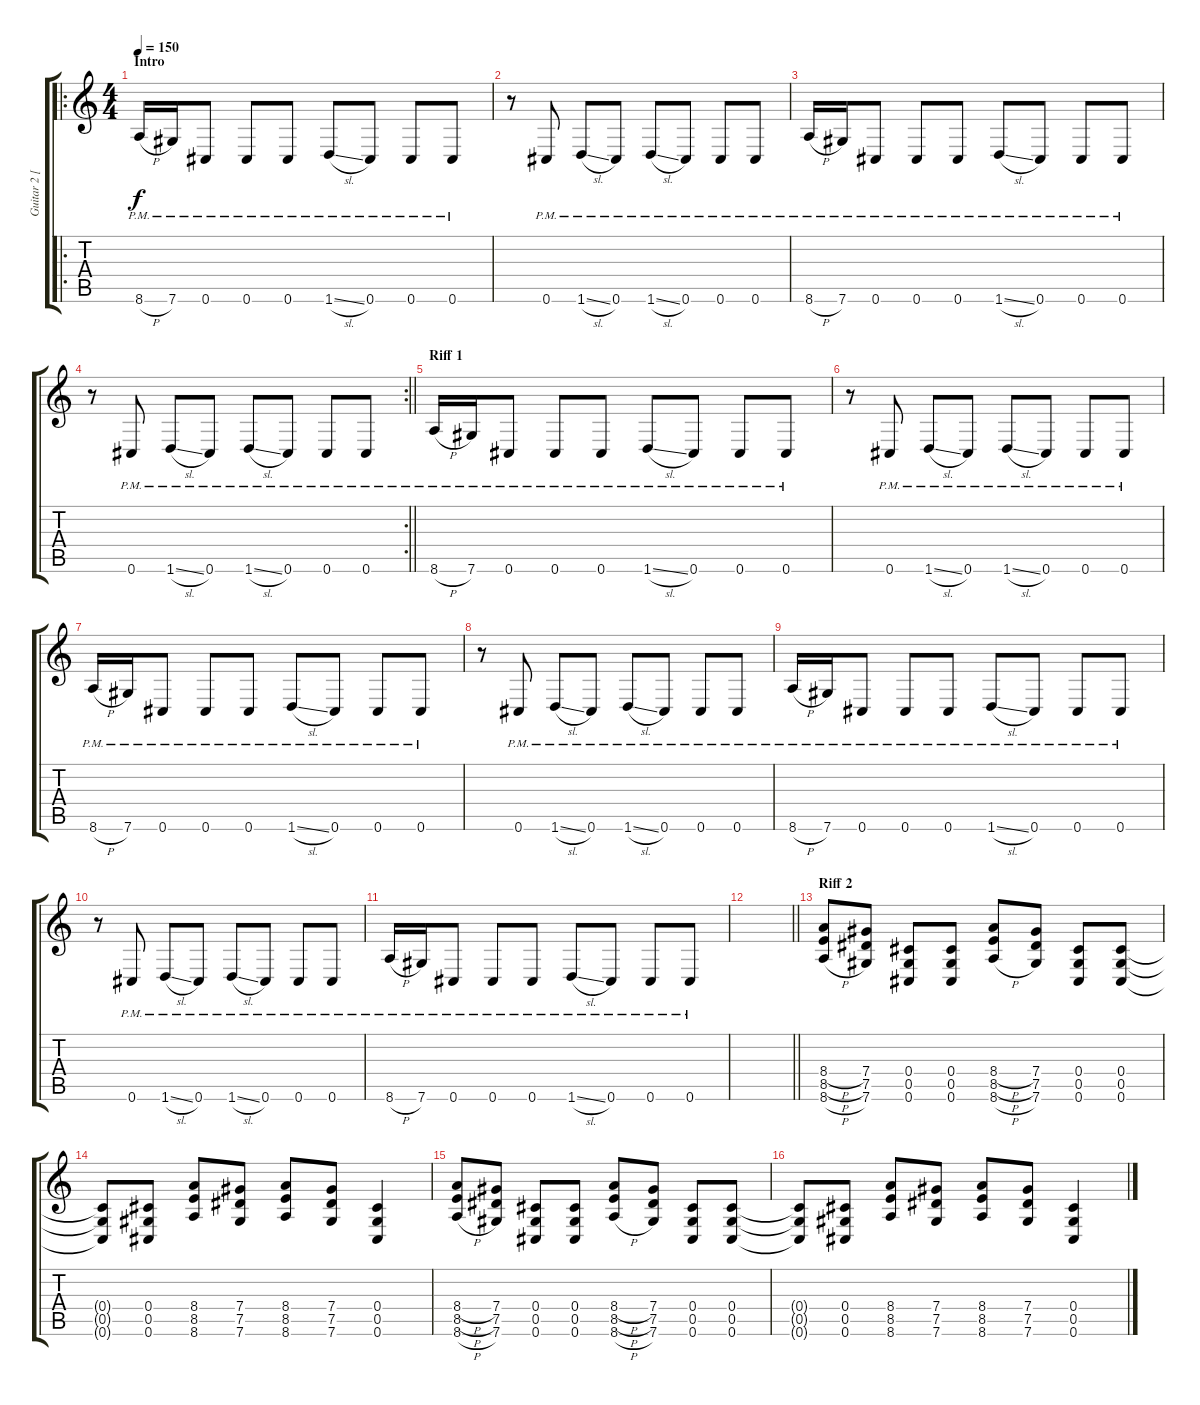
\track ("Guitar 2 [Mike Shinoda]" "Guitar 2 [") {instrument overdrivenguitar}
\staff {score tabs}
\tuning (Eb4 Bb3 Gb3 Db3 Ab2 Db2) {hide}
\ro
\ts (4 4)
\section ("" "Intro")
\tempo 150
\clef g2
\ks c
8.6{h pm}.16{dy f instrument overdrivenguitar} 7.6{pm}.16 0.6{pm}.8 0.6{pm}.8 0.6{pm}.8 1.6{sl pm}.8 0.6{pm}.8 0.6{pm}.8 0.6{pm}.8 |
r.8 0.6{pm}.8 1.6{sl pm}.8 0.6{pm}.8 1.6{sl pm}.8 0.6{pm}.8 0.6{pm}.8 0.6{pm}.8 |
8.6{h pm}.16 7.6{pm}.16 0.6{pm}.8 0.6{pm}.8 0.6{pm}.8 1.6{sl pm}.8 0.6{pm}.8 0.6{pm}.8 0.6{pm}.8 |
\rc 2
\barLineRight lightlight
r.8 0.6{pm}.8 1.6{sl pm}.8 0.6{pm}.8 1.6{sl pm}.8 0.6{pm}.8 0.6{pm}.8 0.6{pm}.8 |
\section ("" "Riff 1")
8.6{h pm}.16 7.6{pm}.16 0.6{pm}.8 0.6{pm}.8 0.6{pm}.8 1.6{sl pm}.8 0.6{pm}.8 0.6{pm}.8 0.6{pm}.8 |
r.8 0.6{pm}.8 1.6{sl pm}.8 0.6{pm}.8 1.6{sl pm}.8 0.6{pm}.8 0.6{pm}.8 0.6{pm}.8 |
8.6{h pm}.16 7.6{pm}.16 0.6{pm}.8 0.6{pm}.8 0.6{pm}.8 1.6{sl pm}.8 0.6{pm}.8 0.6{pm}.8 0.6{pm}.8 |
r.8 0.6{pm}.8 1.6{sl pm}.8 0.6{pm}.8 1.6{sl pm}.8 0.6{pm}.8 0.6{pm}.8 0.6{pm}.8 |
8.6{h pm}.16 7.6{pm}.16 0.6{pm}.8 0.6{pm}.8 0.6{pm}.8 1.6{sl pm}.8 0.6{pm}.8 0.6{pm}.8 0.6{pm}.8 |
r.8 0.6{pm}.8 1.6{sl pm}.8 0.6{pm}.8 1.6{sl pm}.8 0.6{pm}.8 0.6{pm}.8 0.6{pm}.8 |
8.6{h pm}.16 7.6{pm}.16 0.6{pm}.8 0.6{pm}.8 0.6{pm}.8 1.6{sl pm}.8 0.6{pm}.8 0.6{pm}.8 0.6{pm}.8 |
\barLineRight lightlight
|
\section ("" "Riff 2")
(8.4{h} 8.5{h} 8.6{h}).8{volume 13} (7.4 7.5 7.6).8 (0.4 0.5 0.6).8 (0.4 0.5 0.6).8 (8.4{h} 8.5{h} 8.6{h}).8 (7.4 7.5 7.6).8 (0.4 0.5 0.6).8 (0.4 0.5 0.6).8 |
(0.4{t} 0.5{t} 0.6{t}).8 (0.4 0.5 0.6).8 (8.4 8.5 8.6).8 (7.4 7.5 7.6).8 (8.4 8.5 8.6).8 (7.4 7.5 7.6).8 (0.4 0.5 0.6).4 |
(8.4{h} 8.5{h} 8.6{h}).8 (7.4 7.5 7.6).8 (0.4 0.5 0.6).8 (0.4 0.5 0.6).8 (8.4{h} 8.5{h} 8.6{h}).8 (7.4 7.5 7.6).8 (0.4 0.5 0.6).8 (0.4 0.5 0.6).8 |
(0.4{t} 0.5{t} 0.6{t}).8 (0.4 0.5 0.6).8 (8.4 8.5 8.6).8 (7.4 7.5 7.6).8 (8.4 8.5 8.6).8 (7.4 7.5 7.6).8 (0.4 0.5 0.6).4
